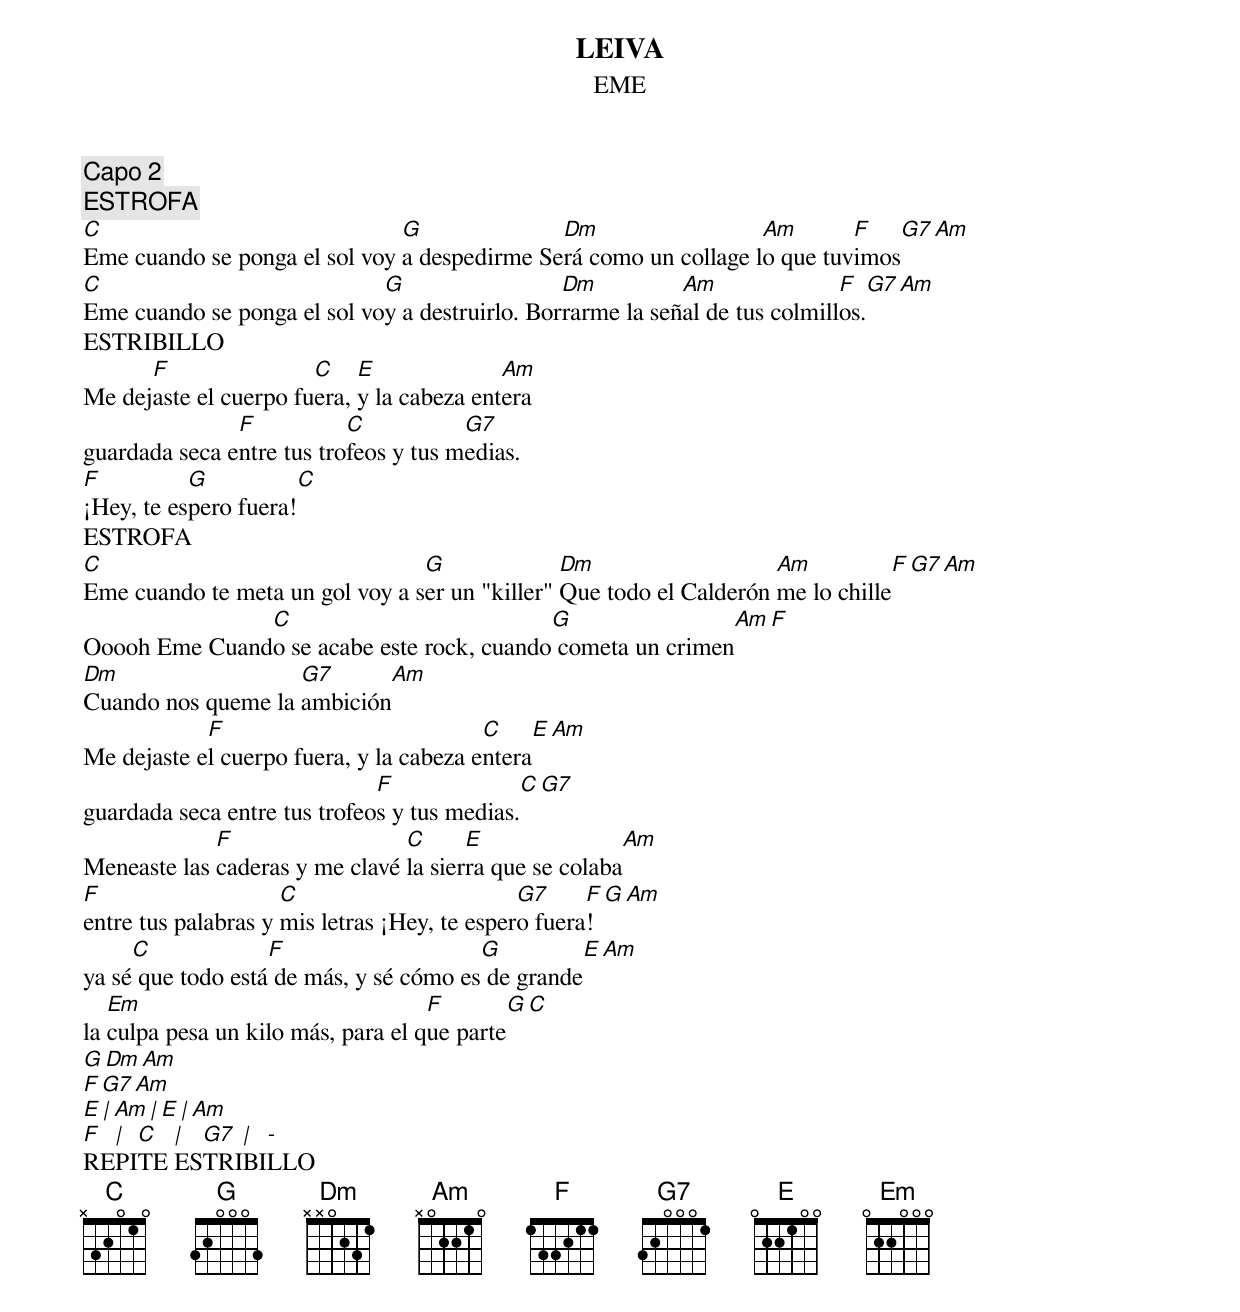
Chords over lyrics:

LEIVA
EME
Capo 2
ESTROFA
C                              G              Dm                  Am       F                        G7                   Am
Eme cuando se ponga el sol voy a despedirme Será como un collage lo que tuvimos
C                            G                  Dm          Am               F                 G7                    Am
Eme cuando se ponga el sol voy a destruirlo. Borrarme la señal de tus colmillos.
ESTRIBILLO
      F                C    E              Am
Me dejaste el cuerpo fuera, y la cabeza entera
               F           C           G7
guardada seca entre tus trofeos y tus medias.
F          G                C
¡Hey, te espero fuera!
ESTROFA
C                                G              Dm                   Am                   F            G7                  Am
Eme cuando te meta un gol voy a ser un "killer" Que todo el Calderón me lo chille
               C                           G                          Am                                  F
Ooooh Eme Cuando se acabe este rock, cuando cometa un crimen
Dm                  G7               Am
Cuando nos queme la ambición
            F                            C    E                         Am
Me dejaste el cuerpo fuera, y la cabeza entera
                              F                   C                 G7
guardada seca entre tus trofeos y tus medias.
             F                  C      E                       Am
Meneaste las caderas y me clavé la sierra que se colaba
F                    C                        G7     F               G     Am
entre tus palabras y mis letras ¡Hey, te espero fuera!
     C             F                    G          E                       Am
ya sé que todo está de más, y sé cómo es de grande
   Em                               F              G            C
la culpa pesa un kilo más, para el que parte
G Dm Am
F G7 Am
E | Am | E  | Am
F | C  | G7 | -
REPITE ESTRIBILLO
